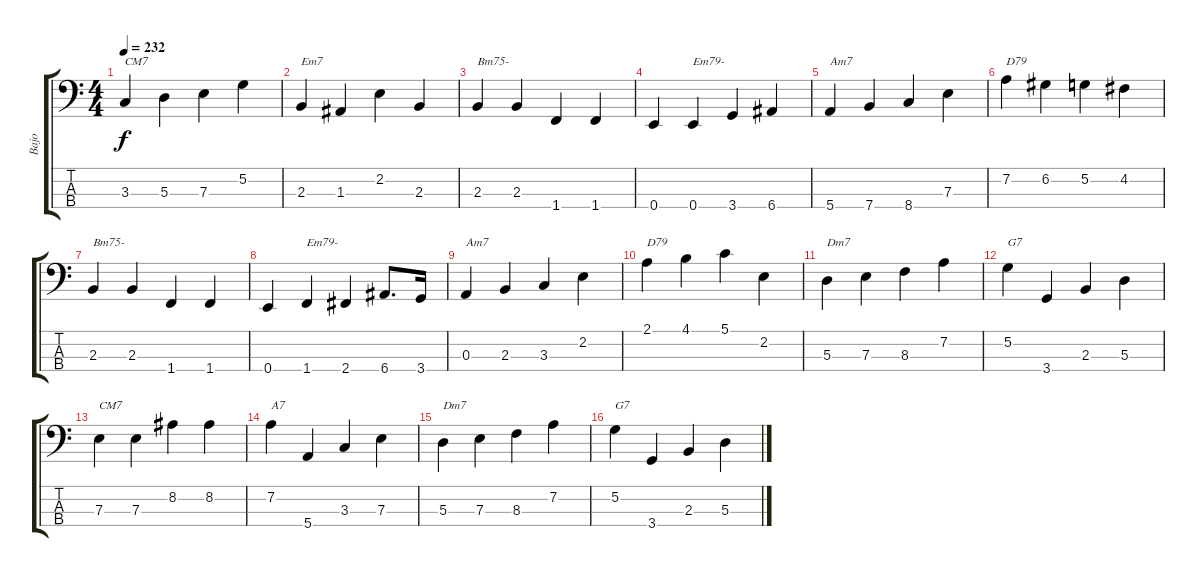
\track ("Bajo" "Bajo") {instrument electricbassfinger}
\staff {score tabs}
\tuning (G2 D2 A1 E1) {hide}
\ts (4 4)
\tempo 232
\clef f4
\ks c
3.3.4{txt "CM7" dy f} 5.3.4 7.3.4 5.2.4 |
2.3.4{txt "Em7"} 1.3.4 2.2.4 2.3.4 |
2.3.4{txt "Bm75-"} 2.3.4 1.4.4 1.4.4 |
0.4.4 0.4.4{txt "Em79-"} 3.4.4 6.4.4 |
5.4.4{txt "Am7"} 7.4.4 8.4.4 7.3.4 |
7.2.4{txt "D79"} 6.2.4 5.2.4 4.2.4 |
2.3.4{txt "Bm75-"} 2.3.4 1.4.4 1.4.4 |
0.4.4 1.4.4{txt "Em79-"} 2.4.4 6.4.8{d} 3.4.16 |
0.3.4{txt "Am7"} 2.3.4 3.3.4 2.2.4 |
2.1.4{txt "D79"} 4.1.4 5.1.4 2.2.4 |
5.3.4{txt "Dm7"} 7.3.4 8.3.4 7.2.4 |
5.2.4{txt "G7"} 3.4.4 2.3.4 5.3.4 |
7.3.4{txt "CM7"} 7.3.4 8.2.4 8.2.4 |
7.2.4{txt "A7"} 5.4.4 3.3.4 7.3.4 |
5.3.4{txt "Dm7"} 7.3.4 8.3.4 7.2.4 |
5.2.4{txt "G7"} 3.4.4 2.3.4 5.3.4
